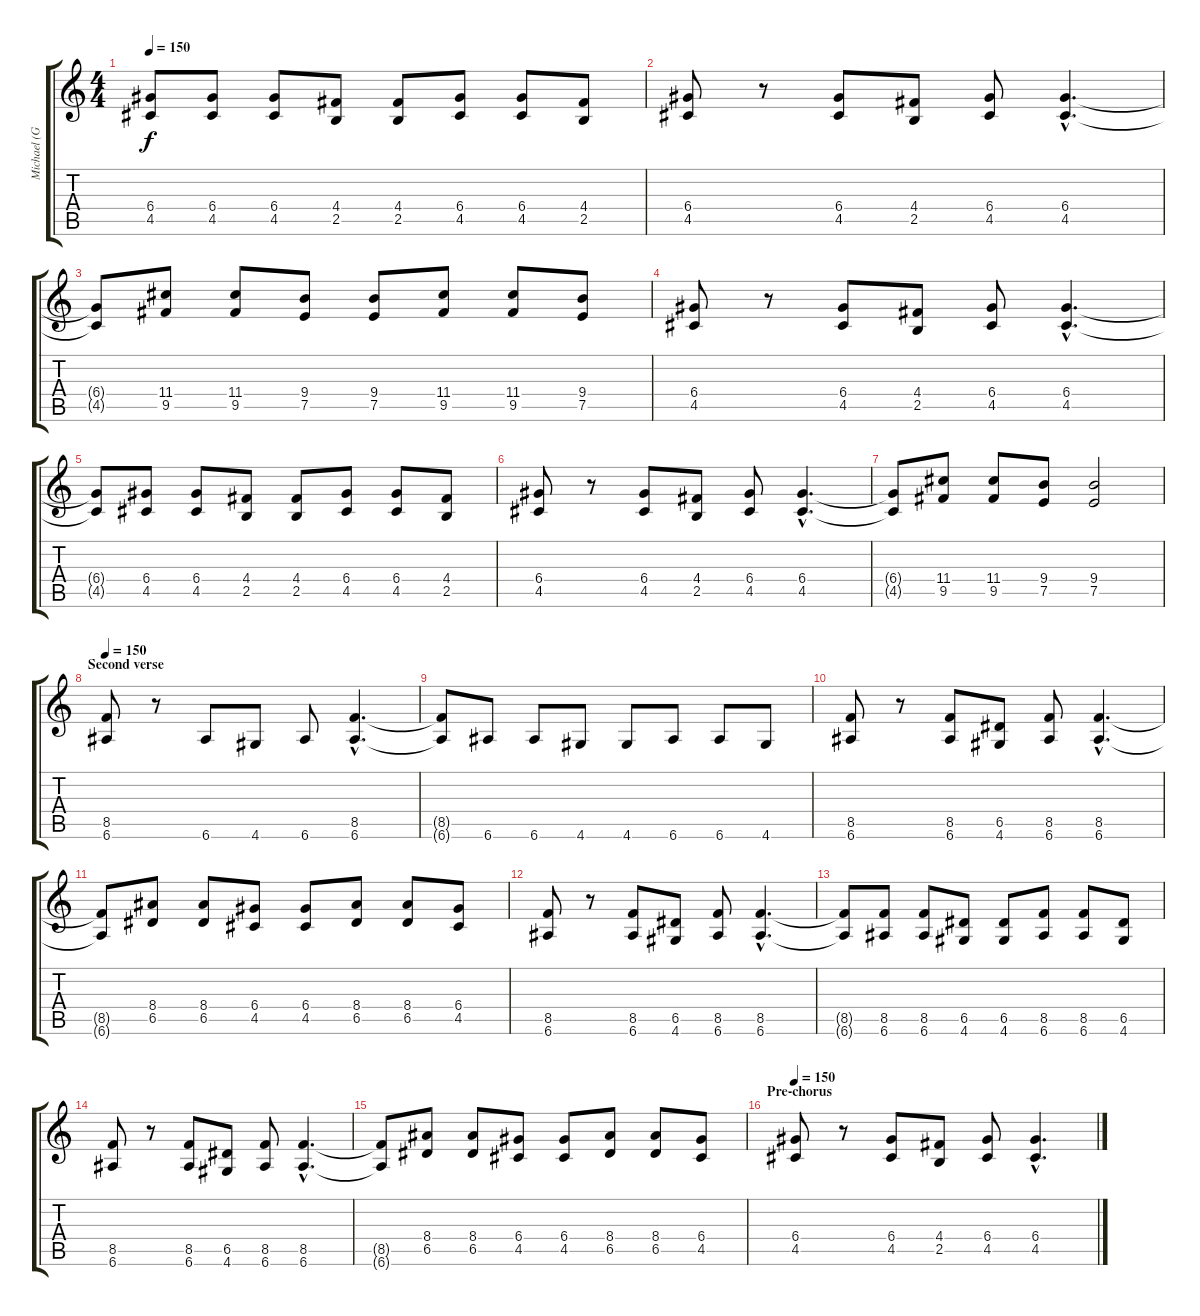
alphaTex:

\track ("Michael (Guitar)" "Michael (G") {instrument distortionguitar}
\staff {score tabs}
\tuning (E4 B3 G3 D3 A2 E2) {hide}
\ts (4 4)
\tempo 150
\clef g2
\ks c
(6.4{t} 4.5{t}).8{dy f} (6.4 4.5).8 (6.4 4.5).8 (4.4 2.5).8 (4.4 2.5).8 (6.4 4.5).8 (6.4 4.5).8 (4.4 2.5).8 |
(6.4 4.5).8 r.8 (6.4 4.5).8 (4.4 2.5).8 (6.4 4.5).8 (6.4{hac} 4.5{hac}).4{d} |
(6.4{t} 4.5{t}).8 (11.4 9.5).8 (11.4 9.5).8 (9.4 7.5).8 (9.4 7.5).8 (11.4 9.5).8 (11.4 9.5).8 (9.4 7.5).8 |
(6.4 4.5).8 r.8 (6.4 4.5).8 (4.4 2.5).8 (6.4 4.5).8 (6.4{hac} 4.5{hac}).4{d} |
(6.4{t} 4.5{t}).8 (6.4 4.5).8 (6.4 4.5).8 (4.4 2.5).8 (4.4 2.5).8 (6.4 4.5).8 (6.4 4.5).8 (4.4 2.5).8 |
(6.4 4.5).8 r.8 (6.4 4.5).8 (4.4 2.5).8 (6.4 4.5).8 (6.4{hac} 4.5{hac}).4{d} |
(6.4{t} 4.5{t}).8 (11.4 9.5).8 (11.4 9.5).8 (9.4 7.5).8 (9.4 7.5).2 |
\section ("" "Second verse")
\tempo 150
(8.5 6.6).8{balance 16} r.8 6.6.8 4.6.8 6.6.8 (8.5{hac} 6.6{hac}).4{d} |
(8.5{t} 6.6{t}).8 6.6.8 6.6.8 4.6.8 4.6.8 6.6.8 6.6.8 4.6.8 |
(8.5 6.6).8 r.8 (8.5 6.6).8 (6.5 4.6).8 (8.5 6.6).8 (8.5{hac} 6.6{hac}).4{d} |
(8.5{t} 6.6{t}).8 (8.4 6.5).8 (8.4 6.5).8 (6.4 4.5).8 (6.4 4.5).8 (8.4 6.5).8 (8.4 6.5).8 (6.4 4.5).8 |
(8.5 6.6).8 r.8 (8.5 6.6).8 (6.5 4.6).8 (8.5 6.6).8 (8.5{hac} 6.6{hac}).4{d} |
(8.5{t} 6.6{t}).8 (8.5 6.6).8 (8.5 6.6).8 (6.5 4.6).8 (6.5 4.6).8 (8.5 6.6).8 (8.5 6.6).8 (6.5 4.6).8 |
(8.5 6.6).8 r.8 (8.5 6.6).8 (6.5 4.6).8 (8.5 6.6).8 (8.5{hac} 6.6{hac}).4{d} |
(8.5{t} 6.6{t}).8 (8.4 6.5).8 (8.4 6.5).8 (6.4 4.5).8 (6.4 4.5).8 (8.4 6.5).8 (8.4 6.5).8 (6.4 4.5).8 |
\section ("" "Pre-chorus")
\tempo 150
(6.4 4.5).8{balance 16} r.8 (6.4 4.5).8 (4.4 2.5).8 (6.4 4.5).8 (6.4{hac} 4.5{hac}).4{d}
